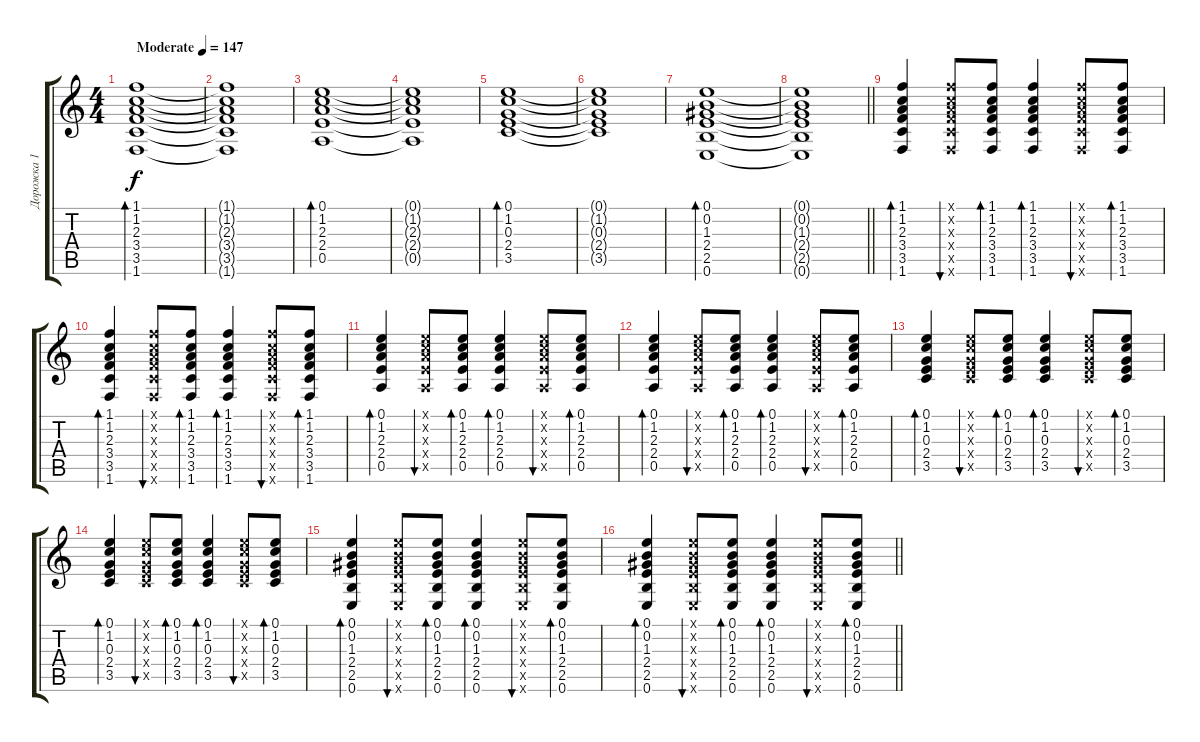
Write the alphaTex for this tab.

\track ("Дорожка 1" "Дорожка 1") {instrument electricguitarjazz}
\staff {score tabs}
\tuning (E4 B3 G3 D3 A2 E2) {hide}
\ts (4 4)
\tempo (147 "Moderate")
\clef g2
\ks c
(1.1 1.2 2.3 3.4 3.5 1.6).1{bd 120 dy f instrument electricguitarjazz} |
(1.1{t} 1.2{t} 2.3{t} 3.4{t} 3.5{t} 1.6{t}).1 |
(0.1 1.2 2.3 2.4 0.5).1{bd 120} |
(0.1{t} 1.2{t} 2.3{t} 2.4{t} 0.5{t}).1 |
(0.1 1.2 0.3 2.4 3.5).1{bd 120} |
(0.1{t} 1.2{t} 0.3{t} 2.4{t} 3.5{t}).1 |
(0.1 0.2 1.3 2.4 2.5 0.6).1{bd 120} |
\barLineRight lightlight
(0.1{t} 0.2{t} 1.3{t} 2.4{t} 2.5{t} 0.6{t}).1 |
(1.1 1.2 2.3 3.4 3.5 1.6).4{bd 60} (1.1{x} 1.2{x} 2.3{x} 3.4{x} 3.5{x} 1.6{x}).8{bu 60} (1.1 1.2 2.3 3.4 3.5 1.6).8{bd 60} (1.1 1.2 2.3 3.4 3.5 1.6).4{bd 60} (1.1{x} 1.2{x} 2.3{x} 3.4{x} 3.5{x} 1.6{x}).8{bu 60} (1.1 1.2 2.3 3.4 3.5 1.6).8{bd 60} |
(1.1 1.2 2.3 3.4 3.5 1.6).4{bd 60} (1.1{x} 1.2{x} 2.3{x} 3.4{x} 3.5{x} 1.6{x}).8{bu 60} (1.1 1.2 2.3 3.4 3.5 1.6).8{bd 60} (1.1 1.2 2.3 3.4 3.5 1.6).4{bd 60} (1.1{x} 1.2{x} 2.3{x} 3.4{x} 3.5{x} 1.6{x}).8{bu 60} (1.1 1.2 2.3 3.4 3.5 1.6).8{bd 60} |
(0.1 1.2 2.3 2.4 0.5).4{bd 60} (0.1{x} 1.2{x} 2.3{x} 2.4{x} 0.5{x}).8{bu 60} (0.1 1.2 2.3 2.4 0.5).8{bd 60} (0.1 1.2 2.3 2.4 0.5).4{bd 60} (0.1{x} 1.2{x} 2.3{x} 2.4{x} 0.5{x}).8{bu 60} (0.1 1.2 2.3 2.4 0.5).8{bd 60} |
(0.1 1.2 2.3 2.4 0.5).4{bd 60} (0.1{x} 1.2{x} 2.3{x} 2.4{x} 0.5{x}).8{bu 60} (0.1 1.2 2.3 2.4 0.5).8{bd 60} (0.1 1.2 2.3 2.4 0.5).4{bd 60} (0.1{x} 1.2{x} 2.3{x} 2.4{x} 0.5{x}).8{bu 60} (0.1 1.2 2.3 2.4 0.5).8{bd 60} |
(0.1 1.2 0.3 2.4 3.5).4{bd 60} (0.1{x} 1.2{x} 0.3{x} 2.4{x} 3.5{x}).8{bu 60} (0.1 1.2 0.3 2.4 3.5).8{bd 60} (0.1 1.2 0.3 2.4 3.5).4{bd 60} (0.1{x} 1.2{x} 0.3{x} 2.4{x} 3.5{x}).8{bu 60} (0.1 1.2 0.3 2.4 3.5).8{bd 60} |
(0.1 1.2 0.3 2.4 3.5).4{bd 60} (0.1{x} 1.2{x} 0.3{x} 2.4{x} 3.5{x}).8{bu 60} (0.1 1.2 0.3 2.4 3.5).8{bd 60} (0.1 1.2 0.3 2.4 3.5).4{bd 60} (0.1{x} 1.2{x} 0.3{x} 2.4{x} 3.5{x}).8{bu 60} (0.1 1.2 0.3 2.4 3.5).8{bd 60} |
(0.1 0.2 1.3 2.4 2.5 0.6).4{bd 60} (0.1{x} 0.2{x} 1.3{x} 2.4{x} 2.5{x} 0.6{x}).8{bu 60} (0.1 0.2 1.3 2.4 2.5 0.6).8{bd 60} (0.1 0.2 1.3 2.4 2.5 0.6).4{bd 60} (0.1{x} 0.2{x} 1.3{x} 2.4{x} 2.5{x} 0.6{x}).8{bu 60} (0.1 0.2 1.3 2.4 2.5 0.6).8{bd 60} |
\barLineRight lightlight
(0.1 0.2 1.3 2.4 2.5 0.6).4{bd 60} (0.1{x} 0.2{x} 1.3{x} 2.4{x} 2.5{x} 0.6{x}).8{bu 60} (0.1 0.2 1.3 2.4 2.5 0.6).8{bd 60} (0.1 0.2 1.3 2.4 2.5 0.6).4{bd 60} (0.1{x} 0.2{x} 1.3{x} 2.4{x} 2.5{x} 0.6{x}).8{bu 60} (0.1 0.2 1.3 2.4 2.5 0.6).8{bd 60}
